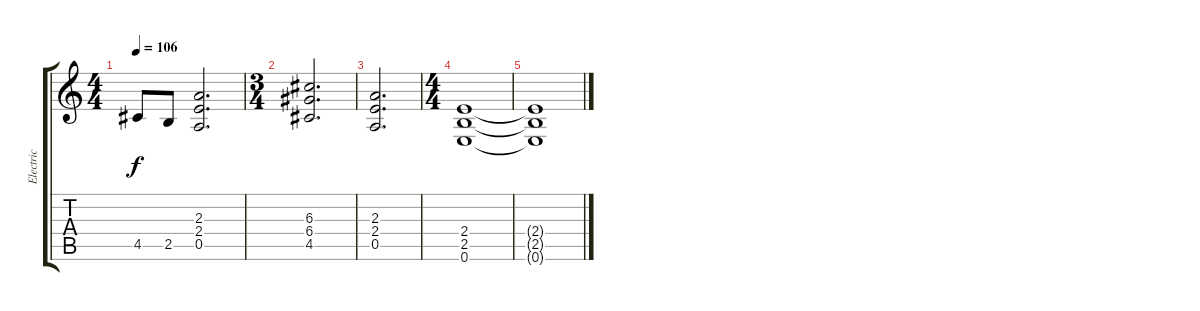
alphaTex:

\track ("Electric" "Electric") {instrument overdrivenguitar}
\staff {score tabs}
\tuning (E4 B3 G3 D3 A2 E2) {hide}
\ts (4 4)
\tempo 106
\clef g2
\ks c
4.5.8{dy f} 2.5.8 (2.3 2.4 0.5).2{d} |
\ts (3 4)
(6.3 6.4 4.5).2{d} |
(2.3 2.4 0.5).2{d} |
\ts (4 4)
(2.4 2.5 0.6).1 |
(2.4{t} 2.5{t} 0.6{t}).1
